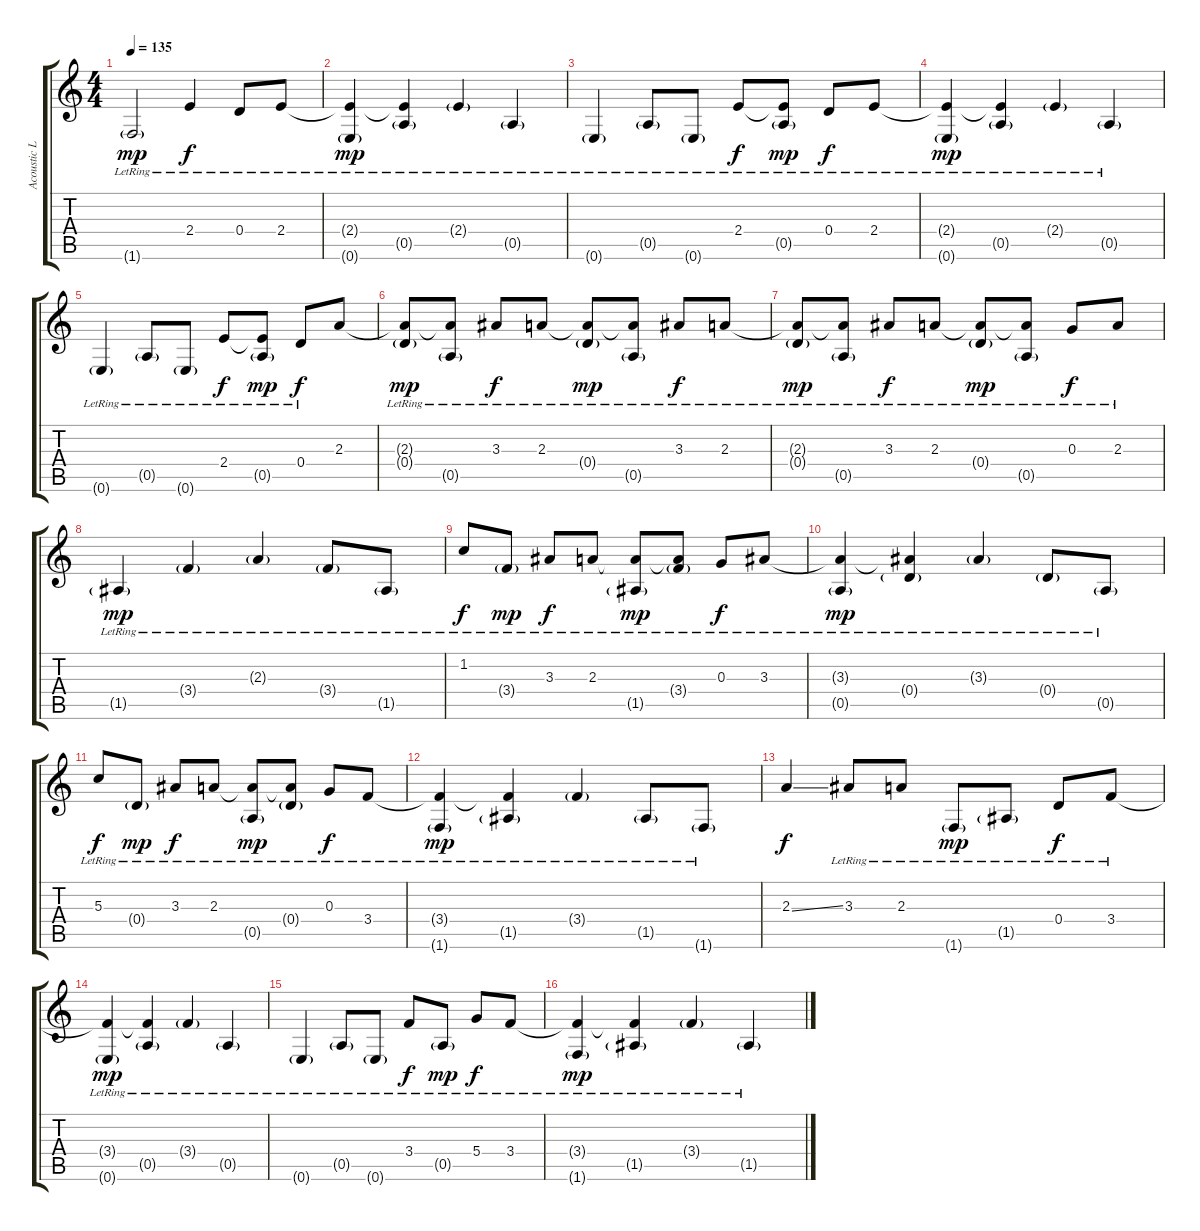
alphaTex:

\track ("Acoustic Lead" "Acoustic L") {instrument electricguitarjazz}
\staff {score tabs}
\tuning (E4 B3 G3 D3 A2 E2) {hide}
\ts (4 4)
\tempo 135
\clef g2
\ks c
1.6{g lr}.2{dy mp} 2.4{lr}.4{dy f} 0.4{lr}.8 2.4{lr}.8 |
(2.4{t} 0.6{g lr}).4{dy mp} (2.4{t} 0.5{g lr}).4 2.4{g lr}.4 0.5{g lr}.4 |
0.6{g lr}.4 0.5{g lr}.8 0.6{g lr}.8 2.4{lr}.8{dy f} (2.4{t} 0.5{g lr}).8{dy mp} 0.4{lr}.8{dy f} 2.4{lr}.8 |
(2.4{t} 0.6{g lr}).4{dy mp} (2.4{t} 0.5{g lr}).4 2.4{g lr}.4 0.5{g lr}.4 |
0.6{g lr}.4 0.5{g lr}.8 0.6{g lr}.8 2.4{lr}.8{dy f} (2.4{t} 0.5{g lr}).8{dy mp} 0.4{lr}.8{dy f} 2.3.8 |
(2.3{t} 0.4{g lr}).8{dy mp} (2.3{t} 0.5{g lr}).8 3.3{lr}.8{dy f} 2.3{lr}.8 (2.3{t} 0.4{g lr}).8{dy mp} (2.3{t} 0.5{g lr}).8 3.3{lr}.8{dy f} 2.3{lr}.8 |
(2.3{t} 0.4{g lr}).8{dy mp} (2.3{t} 0.5{g lr}).8 3.3{lr}.8{dy f} 2.3{lr}.8 (2.3{t} 0.4{g lr}).8{dy mp} (2.3{t} 0.5{g lr}).8 0.3{lr}.8{dy f} 2.3{lr}.8 |
1.5{g lr}.4{dy mp} 3.4{g lr}.4 2.3{g lr}.4 3.4{g lr}.8 1.5{g lr}.8 |
1.2{lr}.8{dy f} 3.4{g lr}.8{dy mp} 3.3{lr}.8{dy f} 2.3{lr}.8 (2.3{t} 1.5{g lr}).8{dy mp} (2.3{t} 3.4{g lr}).8 0.3{lr}.8{dy f} 3.3{lr}.8 |
(3.3{t} 0.5{g lr}).4{dy mp} (3.3{t} 0.4{g lr}).4 3.3{g lr}.4 0.4{g lr}.8 0.5{g lr}.8 |
5.3{lr}.8{dy f} 0.4{g lr}.8{dy mp} 3.3{lr}.8{dy f} 2.3{lr}.8 (2.3{t} 0.5{g lr}).8{dy mp} (2.3{t} 0.4{g lr}).8 0.3{lr}.8{dy f} 3.4{lr}.8 |
(3.4{t} 1.6{g lr}).4{dy mp} (3.4{t} 1.5{g lr}).4 3.4{g lr}.4 1.5{g lr}.8 1.6{g lr}.8 |
2.3{ss}.4{dy f} 3.3{lr}.8 2.3{lr}.8 1.6{g lr}.8{dy mp} 1.5{g lr}.8 0.4{lr}.8{dy f} 3.4{lr}.8 |
(3.4{t} 0.6{g lr}).4{dy mp} (3.4{t} 0.5{g lr}).4 3.4{g lr}.4 0.5{g lr}.4 |
0.6{g lr}.4 0.5{g lr}.8 0.6{g lr}.8 3.4{lr}.8{dy f} 0.5{g lr}.8{dy mp} 5.4{lr}.8{dy f} 3.4{lr}.8 |
(3.4{t} 1.6{g lr}).4{dy mp} (3.4{t} 1.5{g lr}).4 3.4{g lr}.4 1.5{g lr}.4
